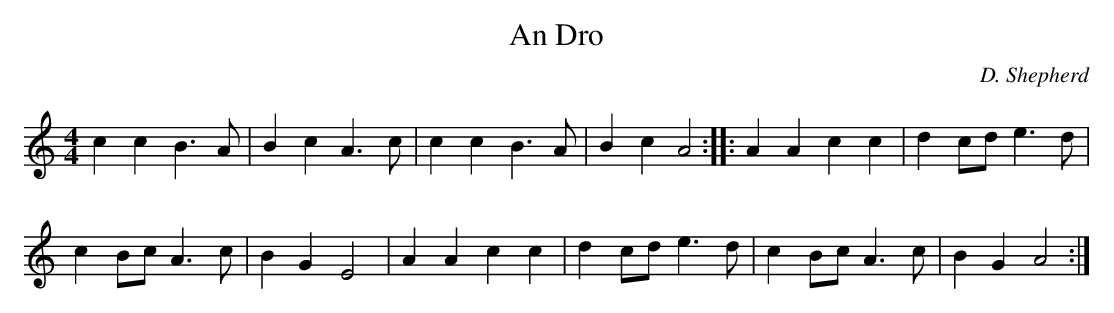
X:1
T:An Dro
C:D. Shepherd
M:4/4
L:1/4
K:C
c c B>A |B c A>c|c c B>A |B c A2 :|\
|:A A c c |d c/2d/2 e>d|
c B/2c/2 A>c|BGE2 |\
A A c c |d c/2d/2 e>d|c B/2c/2 A>c|B G A2  :|
